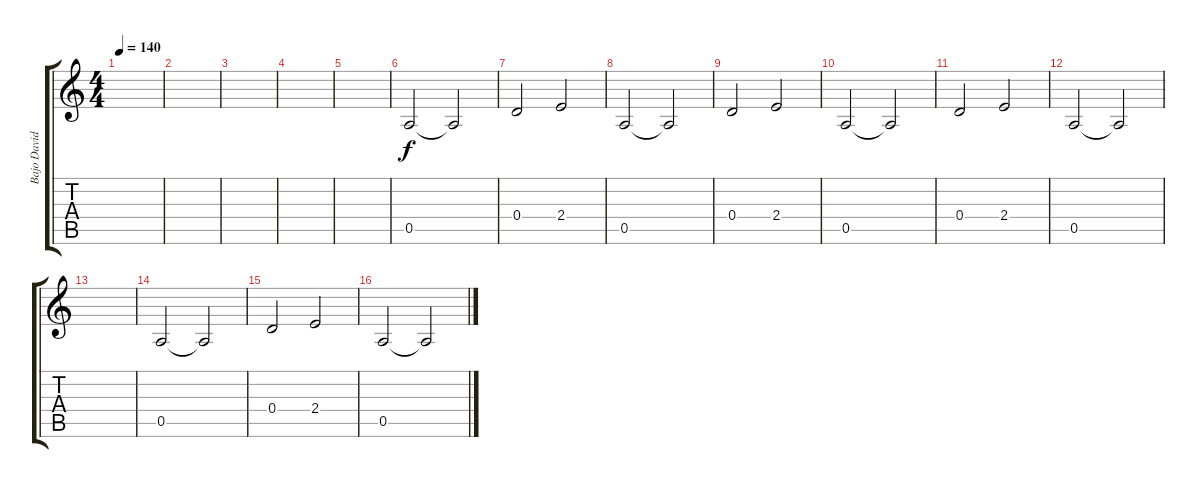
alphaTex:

\track ("Bajo David Jaramillo" "Bajo David") {instrument electricbassfinger}
\staff {score tabs}
\tuning (E4 B3 G3 D3 A2 E2) {hide}
\ts (4 4)
\tempo 140
\clef g2
\ks c
|
|
|
|
|
0.5.2 0.5{t}.2 |
0.4.2 2.4.2 |
0.5.2 0.5{t}.2 |
0.4.2 2.4.2 |
0.5.2 0.5{t}.2 |
0.4.2 2.4.2 |
0.5.2 0.5{t}.2 |
|
0.5.2 0.5{t}.2 |
0.4.2 2.4.2 |
0.5.2 0.5{t}.2
